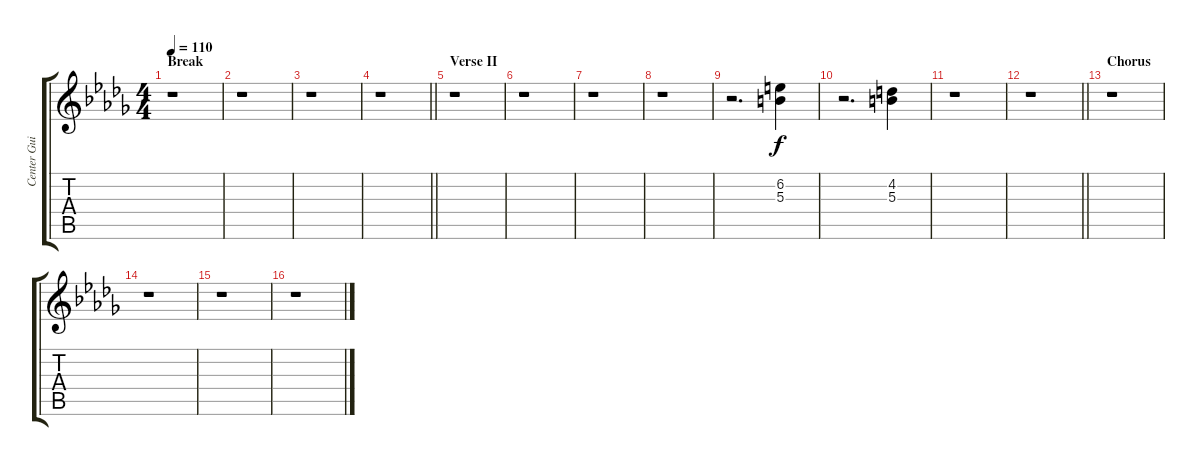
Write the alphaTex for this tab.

\track ("Center Guitar" "Center Gui") {instrument electricguitarclean}
\staff {score tabs}
\tuning (Eb4 Bb3 Gb3 Db3 Ab2 Db2) {hide}
\ts (4 4)
\section ("" "Break")
\tempo 110
\clef g2
\ks db
r.1{dy f} |
r.1 |
r.1 |
\barLineRight lightlight
r.1 |
\section ("" "Verse II")
r.1 |
r.1 |
r.1 |
r.1 |
r.2{d instrument overdrivenguitar} (6.2 5.3).4 |
r.2{d} (4.2 5.3).4 |
r.1 |
\barLineRight lightlight
r.1 |
\section ("" "Chorus")
r.1 |
r.1 |
r.1 |
r.1
